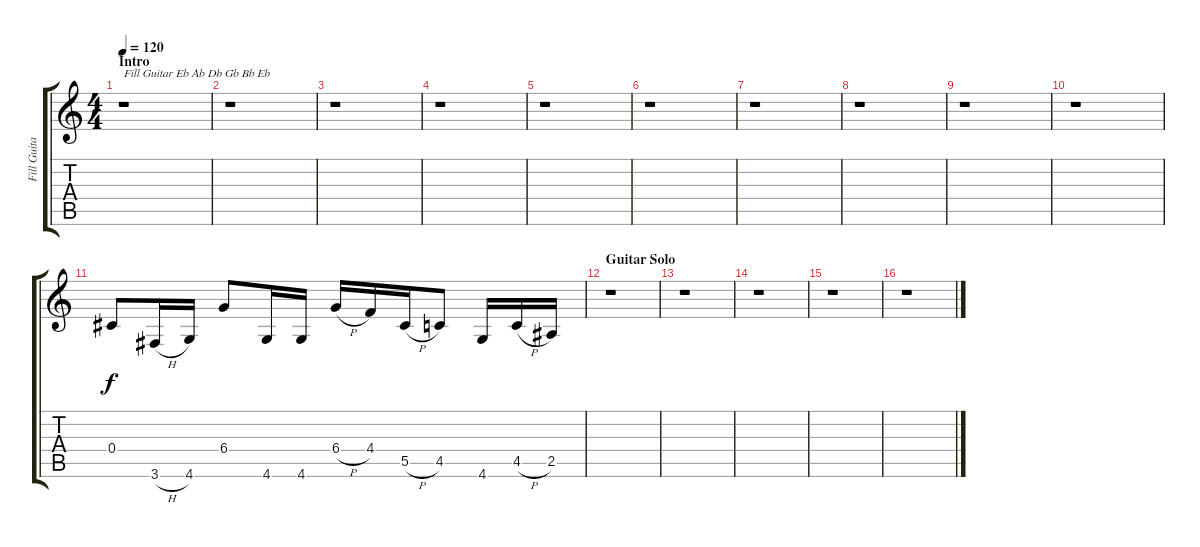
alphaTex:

\track ("Fill Guitar" "Fill Guita") {instrument distortionguitar}
\staff {score tabs}
\tuning (Eb4 Bb3 Gb3 Db3 Ab2 Eb2) {hide}
\ts (4 4)
\section ("" "Intro")
\tempo 120
\clef g2
\ks c
r.1{txt "Fill Guitar Eb Ab Db Gb Bb Eb" dy f instrument distortionguitar} |
r.1 |
r.1 |
r.1 |
r.1 |
r.1 |
r.1 |
r.1 |
r.1 |
r.1 |
0.4.8 3.6{h}.16 4.6.16 6.4.8 4.6.16 4.6.16 6.4{h}.16 4.4.16 5.5{h}.16 4.5.8 4.6.16 4.5{h}.16 2.5.16 |
\section ("" "Guitar Solo")
r.1 |
r.1 |
r.1 |
r.1 |
r.1
